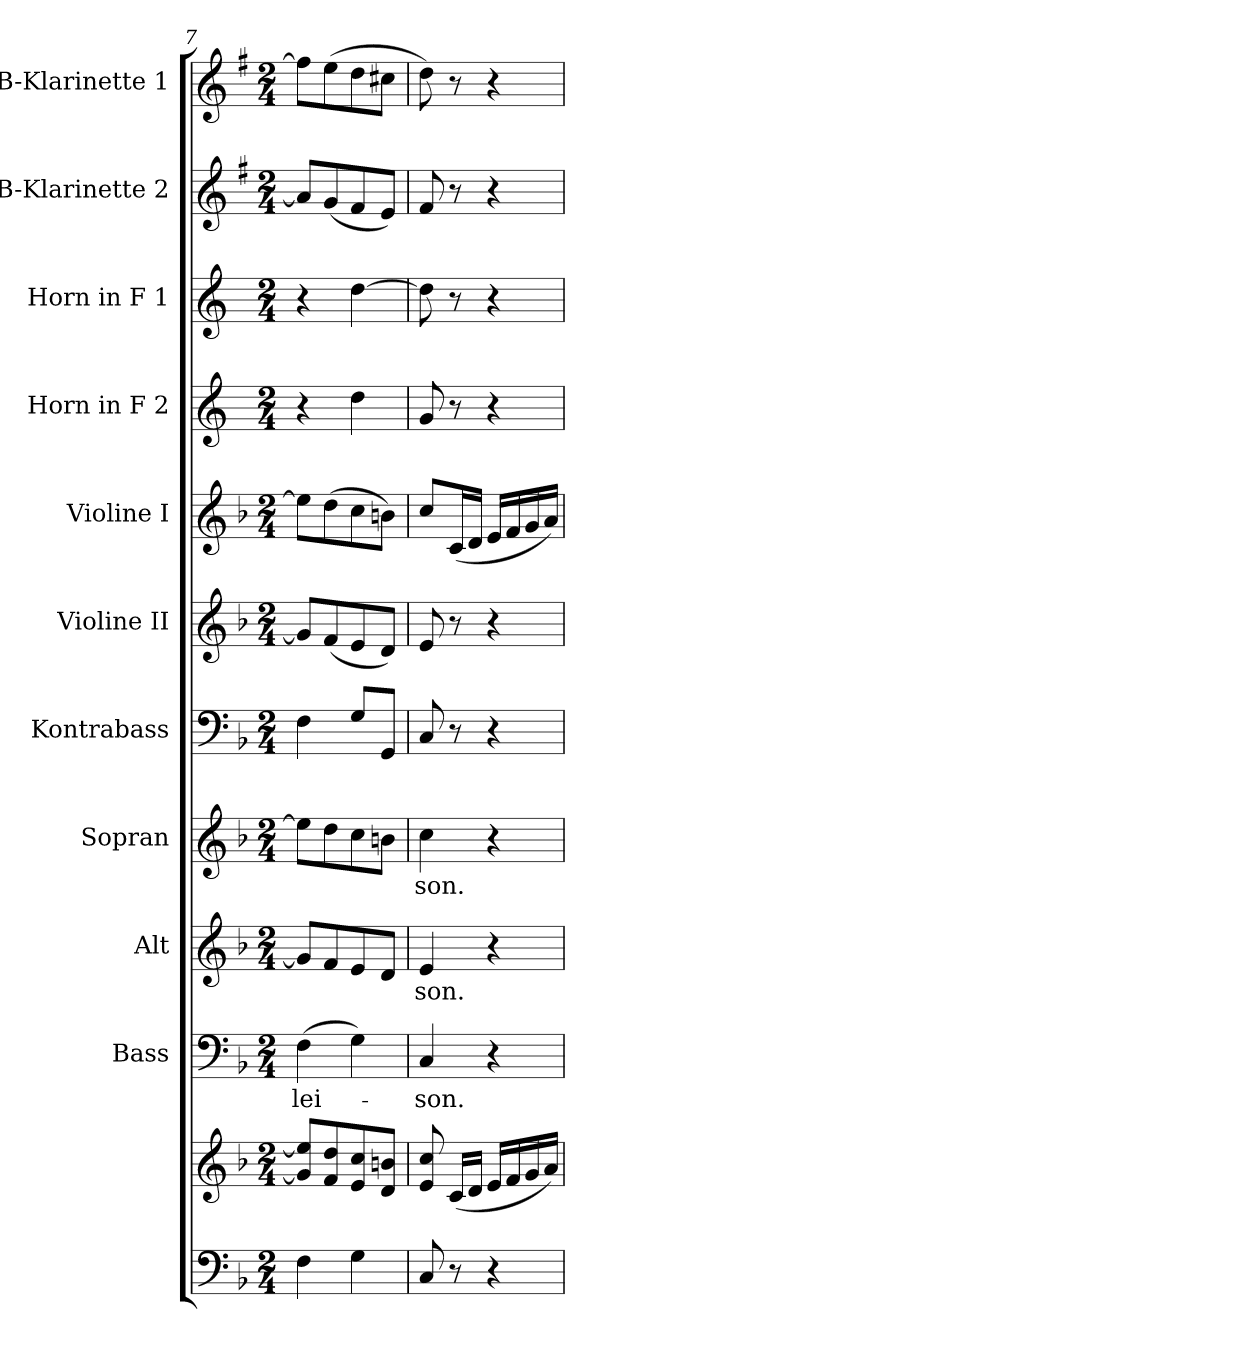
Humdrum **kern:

**kern	**kern	**kern	**text	**kern	**text	**kern	**text	**kern	**kern	**kern	**kern	**kern	**kern	**kern
*part11	*part11	*part10	*part10	*part9	*part9	*part8	*part8	*part7	*part6	*part5	*part4	*part3	*part2	*part1
*staff12	*staff11	*staff10	*staff10	*staff9	*staff9	*staff8	*staff8	*staff7	*staff6	*staff5	*staff4	*staff3	*staff2	*staff1
*	*	*I"Bass	*	*I"Alt	*	*I"Sopran	*	*I"Kontrabass	*I"Violine II	*I"Violine I	*I"Horn in F 2	*I"Horn in F 1	*I"B-Klarinette 2	*I"B-Klarinette 1
*	*	*I'B.	*	*I'A.	*	*I'S.	*	*I'Kb.	*I'Vl. II	*I'Vl. I	*	*	*I'B Kl. 2	*I'B Kl. 1
*clefF4	*clefG2	*clefF4	*	*clefG2	*	*clefG2	*	*clefF4	*clefG2	*clefG2	*clefG2	*clefG2	*clefG2	*clefG2
*	*	*	*	*	*	*	*	*ITrd7c12	*	*	*ITrd4c7	*ITrd4c7	*ITrd1c2	*ITrd1c2
*k[b-]	*k[b-]	*k[b-]	*	*k[b-]	*	*k[b-]	*	*k[b-]	*k[b-]	*k[b-]	*k[b-]	*k[b-]	*k[b-]	*k[b-]
*F:	*F:	*F:	*	*F:	*	*F:	*	*F:	*F:	*F:	*F:	*F:	*F:	*F:
*M2/4	*M2/4	*M2/4	*	*M2/4	*	*M2/4	*	*M2/4	*M2/4	*M2/4	*M2/4	*M2/4	*M2/4	*M2/4
=7	=7	=7	=7	=7	=7	=7	=7	=7	=7	=7	=7	=7	=7	=7
!	!	!	!LO:LY:b	!	!	!	!	!	!	!	!	!	!	!
4F\	8g/] 8ee/]L	(>4F\	-lei-	8g/L]	.	8ee\L]	.	4FF\	8g/L]	8ee\L]	4r	4r	8g/L]	8ee\L]
.	8f/ 8dd/	.	.	8f/	.	8dd\	.	.	(<8f/	(>8dd\	.	.	(<8f/	(>8dd\
4G\	8e/ 8cc/	4G\)	.	8e/	.	8cc\	.	8GG/L	8e/	8cc\	4g\	[4g\	8e/	8cc\
.	8d/ 8bn/J	.	.	8d/J	.	8bn\J	.	8GGG/J	8d/J)	8bn\J)	.	.	8d/J)	8bn\J
!!LO:PB:g=z
=8	=8	=8	=8	=8	=8	=8	=8	=8	=8	=8	=8	=8	=8	=8
!	!	!	!LO:LY:b	!	!LO:LY:b	!	!LO:LY:b	!	!	!	!	!	!	!
8C/	8e/ 8cc/	4C/	-son.	4e/	-son.	4cc\	-son.	8CC/	8e/	8cc/L	8c/	8g\]	8e/	8cc\)
8r	(<16c/LL	.	.	.	.	.	.	8r	8r	(<16c/L	8r	8r	8r	8r
.	16d/JJ	.	.	.	.	.	.	.	.	16d/JJ	.	.	.	.
4r	16e/LL	4r	.	4r	.	4r	.	4r	4r	16e/LL	4r	4r	4r	4r
.	16f/	.	.	.	.	.	.	.	.	16f/	.	.	.	.
.	16g/	.	.	.	.	.	.	.	.	16g/	.	.	.	.
.	16a/JJ)	.	.	.	.	.	.	.	.	16a/JJ)	.	.	.	.
=	=	=	=	=	=	=	=	=	=	=	=	=	=	=
*-	*-	*-	*-	*-	*-	*-	*-	*-	*-	*-	*-	*-	*-	*-
